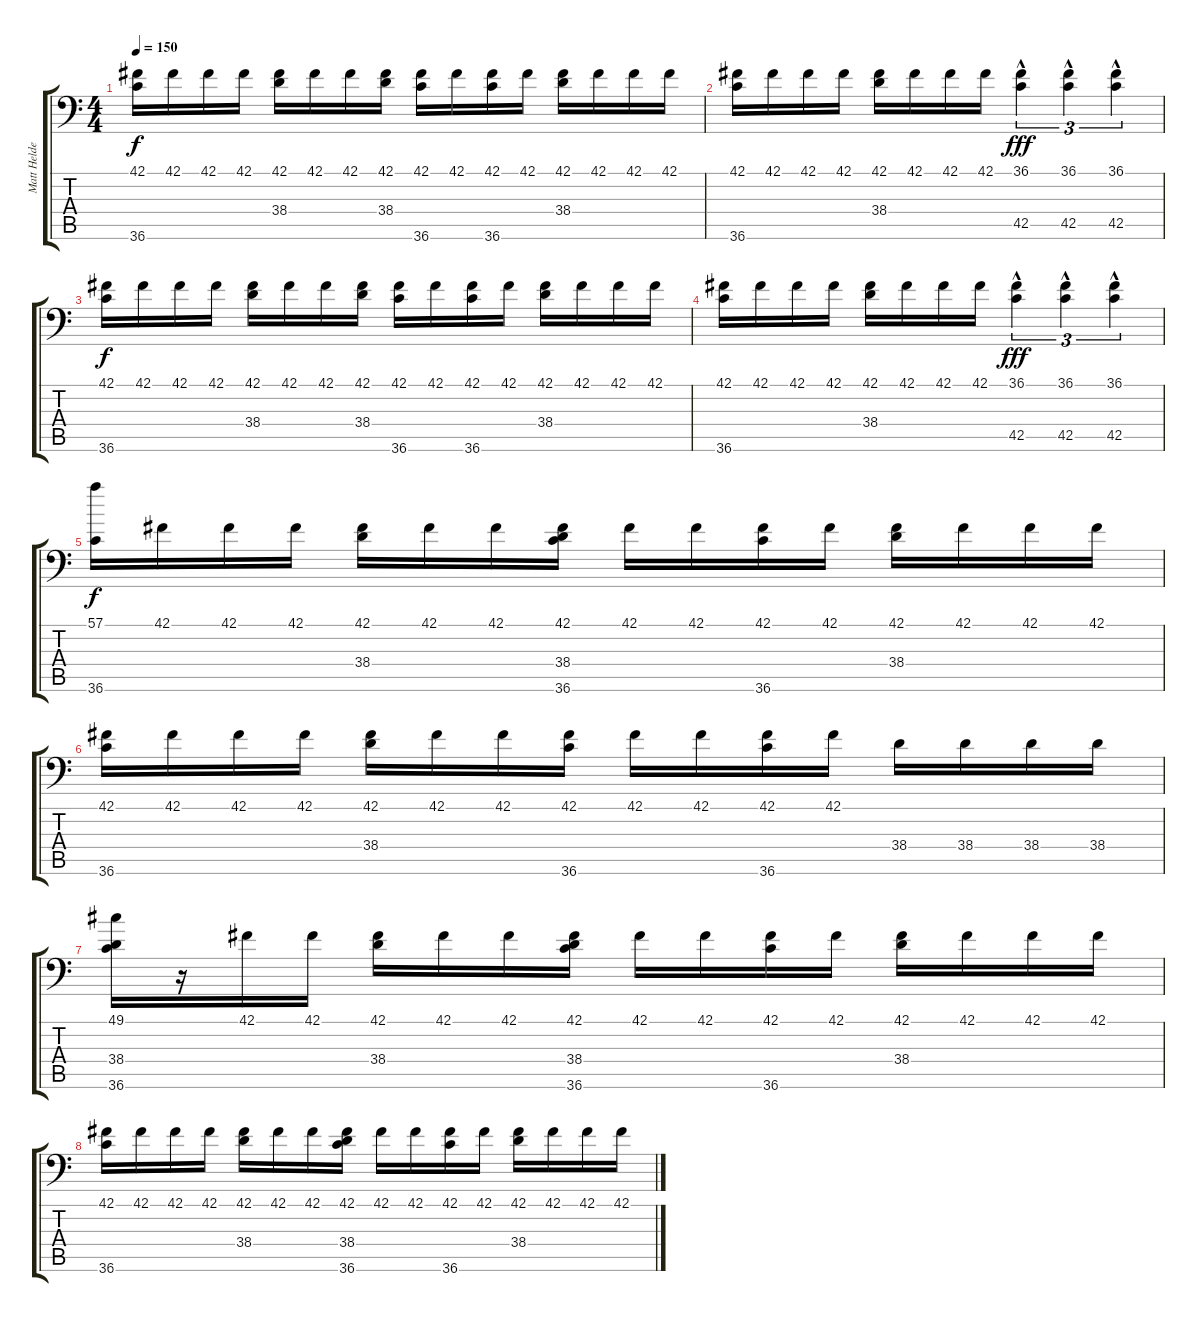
\track ("Matt Helders" "Matt Helde") {instrument acousticgrandpiano}
\staff {score tabs}
\tuning (C-1 C-1 C-1 C-1 C-1 C-1) {hide}
\ts (4 4)
\tempo 150
\clef f4
\ks c
(42.1 36.6).16{dy f} 42.1.16 42.1.16 42.1.16 (42.1 38.4).16 42.1.16 42.1.16 (42.1 38.4).16 (42.1 36.6).16 42.1.16 (42.1 36.6).16 42.1.16 (42.1 38.4).16 42.1.16 42.1.16 42.1.16 |
(42.1 36.6).16 42.1.16 42.1.16 42.1.16 (42.1 38.4).16 42.1.16 42.1.16 42.1.16 (36.1 42.5{hac}).4{tu (3 2) dy fff} (36.1 42.5{hac}).4{tu (3 2)} (36.1 42.5{hac}).4{tu (3 2)} |
(42.1 36.6).16{dy f} 42.1.16 42.1.16 42.1.16 (42.1 38.4).16 42.1.16 42.1.16 (42.1 38.4).16 (42.1 36.6).16 42.1.16 (42.1 36.6).16 42.1.16 (42.1 38.4).16 42.1.16 42.1.16 42.1.16 |
(42.1 36.6).16 42.1.16 42.1.16 42.1.16 (42.1 38.4).16 42.1.16 42.1.16 42.1.16 (36.1 42.5{hac}).4{tu (3 2) dy fff} (36.1 42.5{hac}).4{tu (3 2)} (36.1 42.5{hac}).4{tu (3 2)} |
(57.1 36.6).16{dy f} 42.1.16 42.1.16 42.1.16 (42.1 38.4).16 42.1.16 42.1.16 (42.1 38.4 36.6).16 42.1.16 42.1.16 (42.1 36.6).16 42.1.16 (42.1 38.4).16 42.1.16 42.1.16 42.1.16 |
(42.1 36.6).16 42.1.16 42.1.16 42.1.16 (42.1 38.4).16 42.1.16 42.1.16 (42.1 36.6).16 42.1.16 42.1.16 (42.1 36.6).16 42.1.16 38.4.16 38.4.16 38.4.16 38.4.16 |
(49.1 38.4 36.6).16 r.16 42.1.16 42.1.16 (42.1 38.4).16 42.1.16 42.1.16 (42.1 38.4 36.6).16 42.1.16 42.1.16 (42.1 36.6).16 42.1.16 (42.1 38.4).16 42.1.16 42.1.16 42.1.16 |
(42.1 36.6).16 42.1.16 42.1.16 42.1.16 (42.1 38.4).16 42.1.16 42.1.16 (42.1 38.4 36.6).16 42.1.16 42.1.16 (42.1 36.6).16 42.1.16 (42.1 38.4).16 42.1.16 42.1.16 42.1.16
